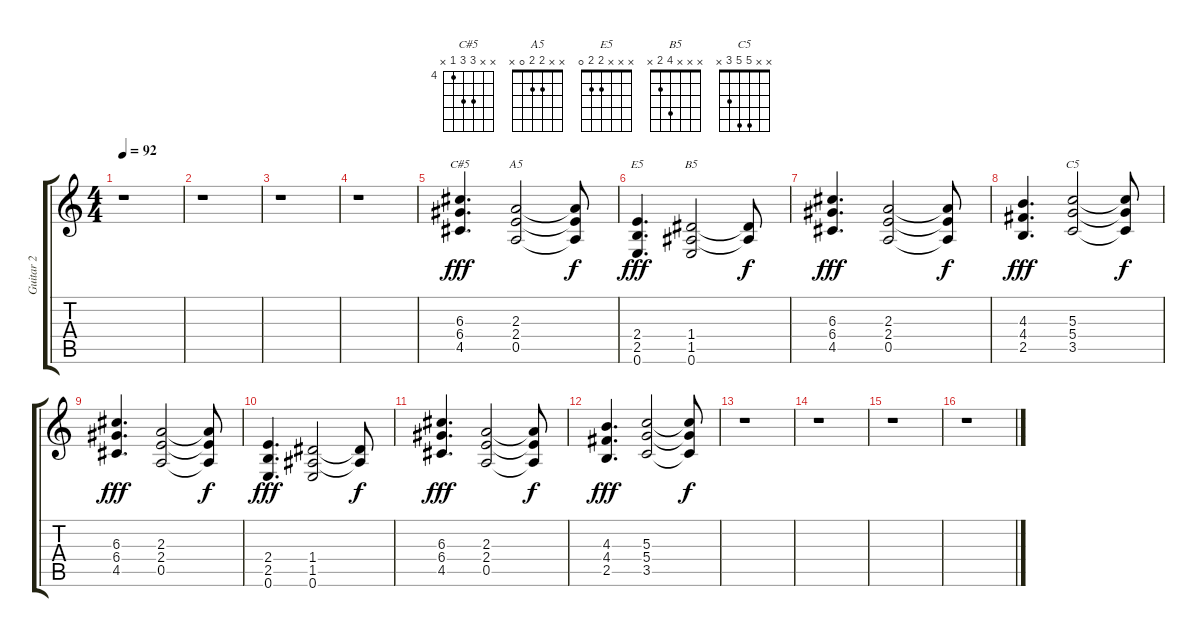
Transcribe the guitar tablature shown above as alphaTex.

\track ("Guitar 2" "Guitar 2") {instrument distortionguitar}
\staff {score tabs}
\tuning (E4 B3 G3 D3 A2 E2) {hide}
\chord ("C#5" x x 6 6 4 x) {firstfret 4}
\chord ("A5" x x 2 2 0 x)
\chord ("E5" x x x 2 2 0)
\chord ("B5" x x x 4 2 x)
\chord ("C5" x x 5 5 3 x)
\ts (4 4)
\tempo 92
\clef g2
\ks c
r.1{dy fff} |
r.1 |
r.1 |
r.1 |
(6.3 6.4 4.5).4{d ch "C#5"} (2.3 2.4 0.5).2{ch "A5"} (2.3{t} 2.4{t} 0.5{t}).8{dy f} |
(2.4 2.5 0.6).4{d ch "E5" dy fff} (1.4 1.5 0.6).2{ch "B5"} (1.4{t} 1.5{t}).8{dy f} |
(6.3 6.4 4.5).4{d dy fff} (2.3 2.4 0.5).2 (2.3{t} 2.4{t} 0.5{t}).8{dy f} |
(4.3 4.4 2.5).4{d dy fff} (5.3 5.4 3.5).2{ch "C5"} (5.3{t} 5.4{t} 3.5{t}).8{dy f} |
(6.3 6.4 4.5).4{d dy fff} (2.3 2.4 0.5).2 (2.3{t} 2.4{t} 0.5{t}).8{dy f} |
(2.4 2.5 0.6).4{d dy fff} (1.4 1.5 0.6).2 (1.4{t} 1.5{t}).8{dy f} |
(6.3 6.4 4.5).4{d dy fff} (2.3 2.4 0.5).2 (2.3{t} 2.4{t} 0.5{t}).8{dy f} |
(4.3 4.4 2.5).4{d dy fff} (5.3 5.4 3.5).2 (5.3{t} 5.4{t} 3.5{t}).8{dy f} |
r.1 |
r.1 |
r.1 |
r.1
